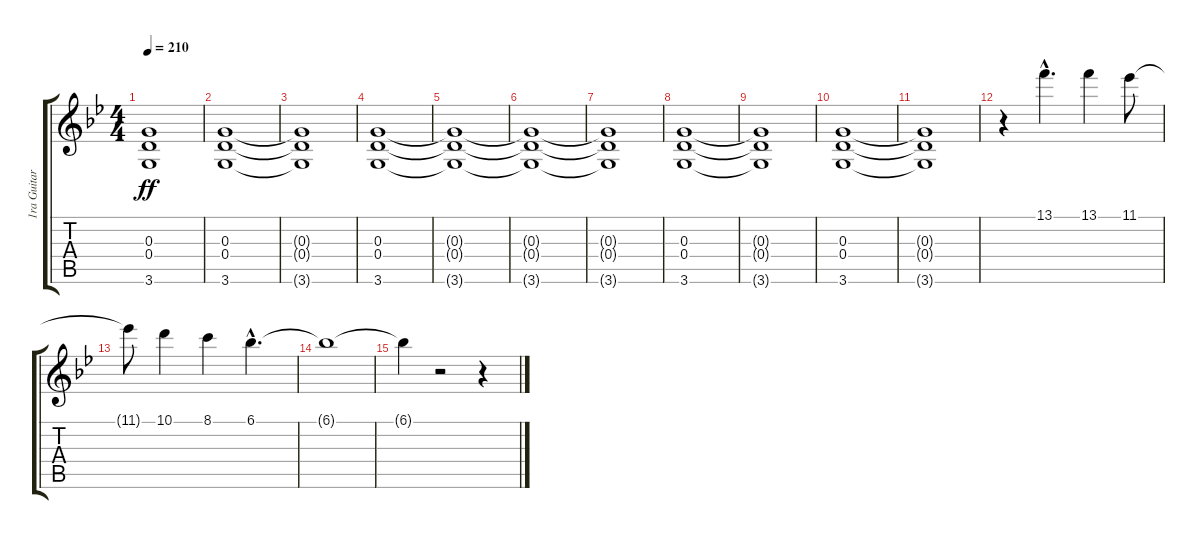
\track ("1ra Guitarra" "1ra Guitar") {instrument overdrivenguitar}
\staff {score tabs}
\tuning (E4 B3 G3 D3 A2 E2) {hide}
\ts (4 4)
\tempo 210
\clef g2
\ks gminor
(0.3{t} 0.4{t} 3.6{t}).1{dy ff} |
(0.3 0.4 3.6).1 |
(0.3{t} 0.4{t} 3.6{t}).1 |
(0.3 0.4 3.6).1 |
(0.3{t} 0.4{t} 3.6{t}).1 |
(0.3{t} 0.4{t} 3.6{t}).1 |
(0.3{t} 0.4{t} 3.6{t}).1 |
(0.3 0.4 3.6).1 |
(0.3{t} 0.4{t} 3.6{t}).1 |
(0.3 0.4 3.6).1 |
(0.3{t} 0.4{t} 3.6{t}).1 |
r.4 13.1{hac}.4{d} 13.1.4 11.1.8 |
11.1{t}.8 10.1.4 8.1.4 6.1{hac}.4{d} |
6.1{t}.1 |
6.1{t}.4 r.2 r.4
